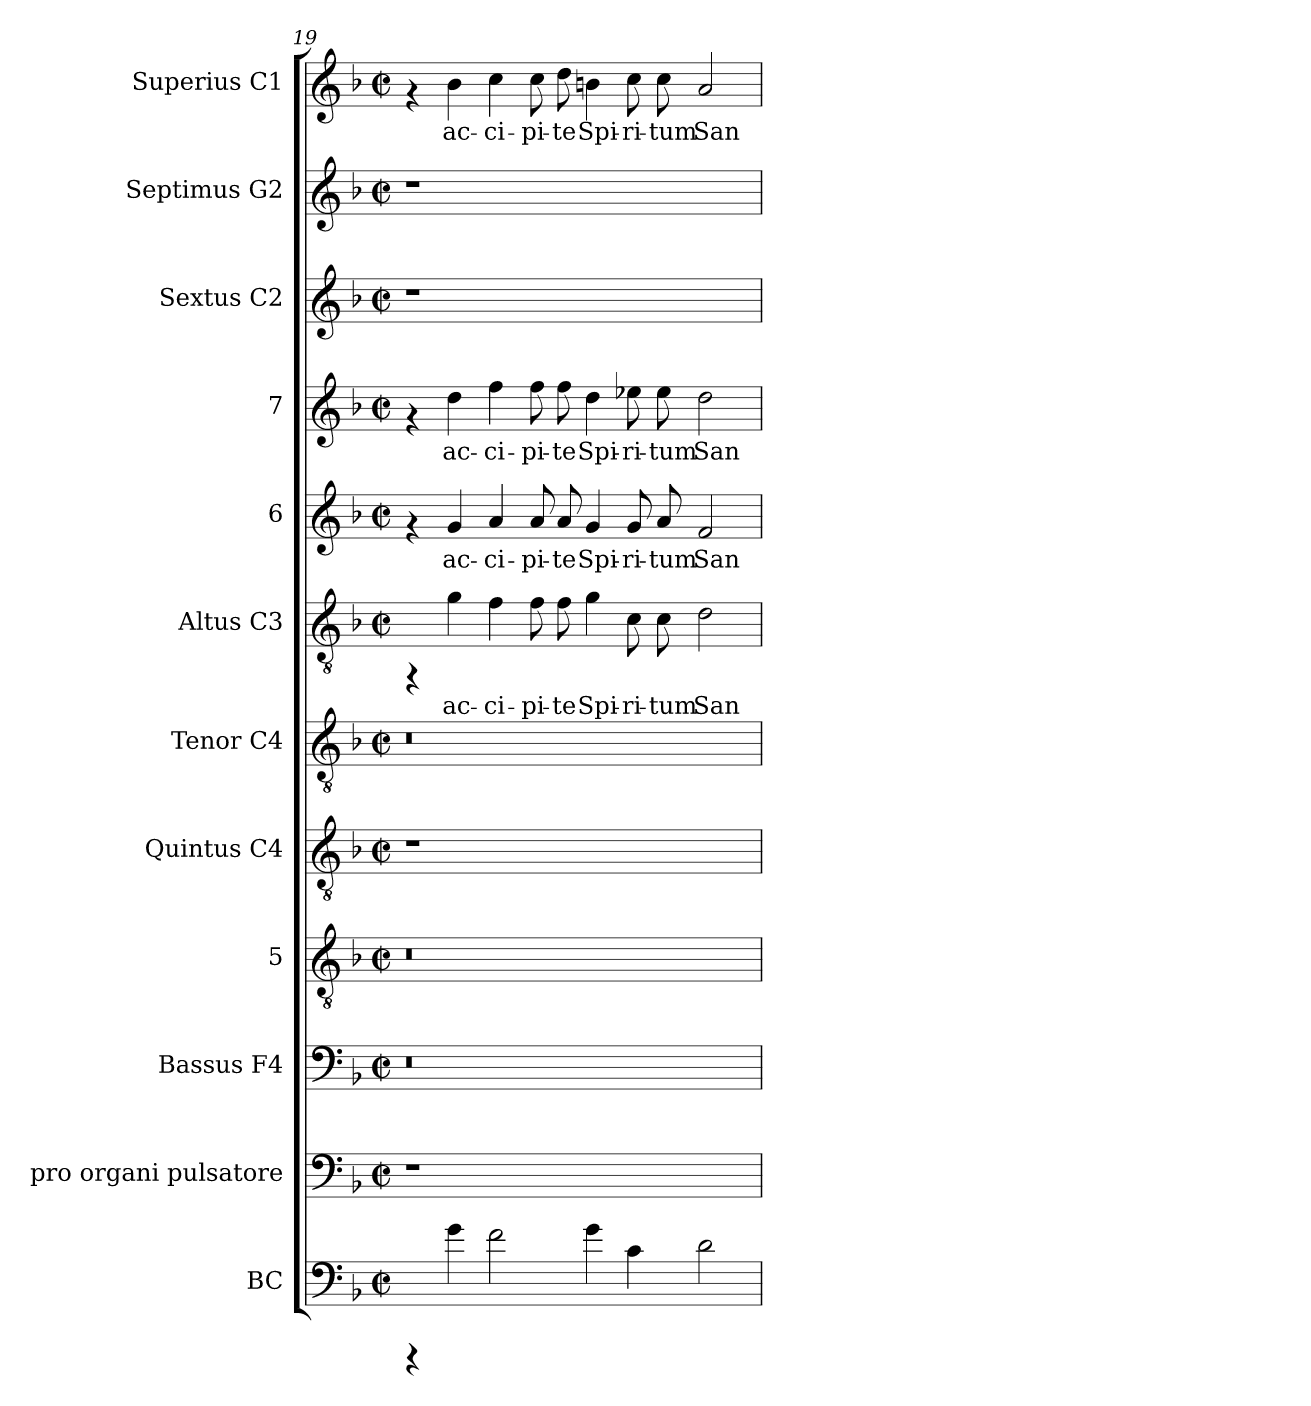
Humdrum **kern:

**kern	**kern	**kern	**kern	**kern	**kern	**kern	**text	**kern	**text	**kern	**text	**kern	**kern	**kern	**text
*part12	*part11	*part10	*part9	*part8	*part7	*part6	*part6	*part5	*part5	*part4	*part4	*part3	*part2	*part1	*part1
*staff12	*staff11	*staff10	*staff9	*staff8	*staff7	*staff6	*staff6	*staff5	*staff5	*staff4	*staff4	*staff3	*staff2	*staff1	*staff1
*I"BC	*I"pro organi  pulsatore	*I"Bassus  F4	*I"5	*I"Quintus  C4	*I"Tenor  C4	*I"Altus  C3	*	*I"6	*	*I"7	*	*I"Sextus  C2	*I"Septimus  G2	*I"Superius  C1	*
*I'BC	*	*I'B	*	*	*I'T	*I'A	*	*	*	*	*	*	*	*I'S	*
*clefF4	*clefF4	*clefF4	*clefGv2	*clefGv2	*clefGv2	*clefGv2	*	*clefG2	*	*clefG2	*	*clefG2	*clefG2	*clefG2	*
*k[b-]	*k[b-]	*k[b-]	*k[b-]	*k[b-]	*k[b-]	*k[b-]	*	*k[b-]	*	*k[b-]	*	*k[b-]	*k[b-]	*k[b-]	*
*F:	*F:	*F:	*F:	*F:	*F:	*F:	*	*F:	*	*F:	*	*F:	*F:	*F:	*
*M2/2	*M2/2	*M2/2	*M2/2	*M2/2	*M2/2	*M2/2	*	*M2/2	*	*M2/2	*	*M2/2	*M2/2	*M2/2	*
*met(c|)	*met(c|)	*met(c|)	*met(c|)	*met(c|)	*met(c|)	*met(c|)	*	*met(c|)	*	*met(c|)	*	*met(c|)	*met(c|)	*met(c|)	*
=19	=19	=19	=19	=19	=19	=19	=19	=19	=19	=19	=19	=19	=19	=19	=19
4rCCC	1r	0r	0r	1r	0r	4rFF	.	4rf	.	4rf	.	1r	1r	4rf	.
!	!	!	!	!	!	!	!LO:LY:b:cj	!	!LO:LY:b:cj	!	!LO:LY:b:cj	!	!	!	!LO:LY:b:cj
4g\	.	.	.	.	.	4g\	ac-	4g/	ac-	4dd\	ac-	.	.	4b-\	ac-
!	!	!	!	!	!	!	!LO:LY:b:cj	!	!LO:LY:b:cj	!	!LO:LY:b:cj	!	!	!	!LO:LY:b:cj
2f\	.	.	.	.	.	4f\	-ci-	4a/	-ci-	4ff\	-ci-	.	.	4cc\	-ci-
!	!	!	!	!	!	!	!LO:LY:b:cj	!	!LO:LY:b:cj	!	!LO:LY:b:cj	!	!	!	!LO:LY:b:cj
.	.	.	.	.	.	8f\	-pi-	8a/	-pi-	8ff\	-pi-	.	.	8cc\	-pi-
!	!	!	!	!	!	!	!LO:LY:b:cj	!	!LO:LY:b:cj	!	!LO:LY:b:cj	!	!	!	!LO:LY:b:cj
.	.	.	.	.	.	8f\	-te	8a/	-te	8ff\	-te	.	.	8dd\	-te
!	!	!	!	!	!	!	!LO:LY:b:cj	!	!LO:LY:b:cj	!	!LO:LY:b:cj	!	!	!	!LO:LY:b:cj
4g\	1ryy	.	.	1ryy	.	4g\	Spi-	4g/	Spi-	4dd\	Spi-	1ryy	1ryy	4bn\	Spi-
!	!	!	!	!	!	!	!LO:LY:b:cj	!	!LO:LY:b:cj	!	!LO:LY:b:cj	!	!	!	!LO:LY:b:cj
4c\	.	.	.	.	.	8c\	-ri-	8g/	-ri-	8ee-X\	-ri-	.	.	8cc\	-ri-
!	!	!	!	!	!	!	!LO:LY:b:cj	!	!LO:LY:b:cj	!	!LO:LY:b:cj	!	!	!	!LO:LY:b:cj
.	.	.	.	.	.	8c\	-tum	8a/	-tum	8ee-\	-tum	.	.	8cc\	-tum
!	!	!	!	!	!	!	!LO:LY:b:cj	!	!LO:LY:b:cj	!	!LO:LY:b:cj	!	!	!	!LO:LY:b:cj
2d\	.	.	.	.	.	2d\	San-	2f/	San-	2dd\	San-	.	.	2a/	San-
=	=	=	=	=	=	=	=	=	=	=	=	=	=	=	=
*-	*-	*-	*-	*-	*-	*-	*-	*-	*-	*-	*-	*-	*-	*-	*-
